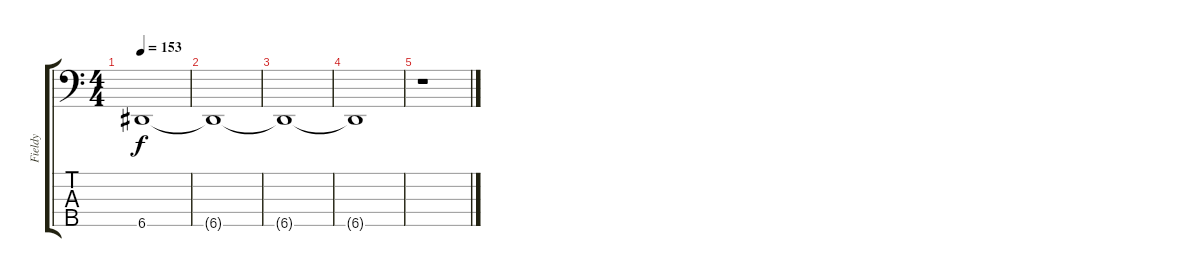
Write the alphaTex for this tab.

\track ("Fieldy" "Fieldy") {instrument slapbass1}
\staff {score tabs}
\tuning (G2 D2 A1 E1 A0) {hide}
\ts (4 4)
\tempo 153
\clef f4
\ks c
6.5.1{dy f} |
6.5{t}.1 |
6.5{t}.1 |
6.5{t}.1 |
r.1
